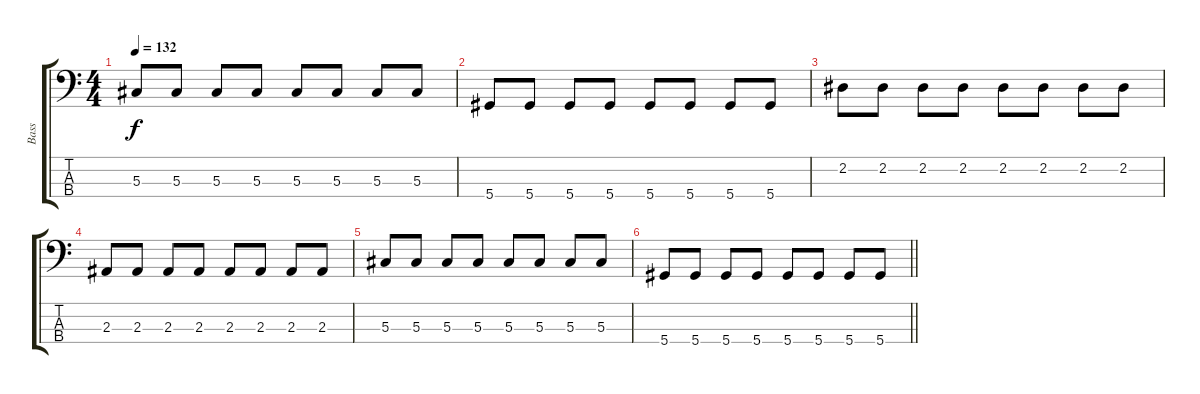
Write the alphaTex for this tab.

\track ("Bass" "Bass") {instrument electricbassfinger}
\staff {score tabs}
\tuning (Gb2 Db2 Ab1 Eb1) {hide}
\ts (4 4)
\tempo 132
\clef f4
\ks c
5.3.8{dy f} 5.3.8 5.3.8 5.3.8 5.3.8 5.3.8 5.3.8 5.3.8 |
5.4.8 5.4.8 5.4.8 5.4.8 5.4.8 5.4.8 5.4.8 5.4.8 |
2.2.8{volume 0} 2.2.8 2.2.8 2.2.8 2.2.8 2.2.8 2.2.8 2.2.8 |
2.3.8 2.3.8 2.3.8 2.3.8 2.3.8 2.3.8 2.3.8 2.3.8 |
5.3.8 5.3.8 5.3.8 5.3.8 5.3.8 5.3.8 5.3.8 5.3.8 |
\barLineRight lightlight
5.4.8 5.4.8 5.4.8 5.4.8 5.4.8 5.4.8 5.4.8 5.4.8
